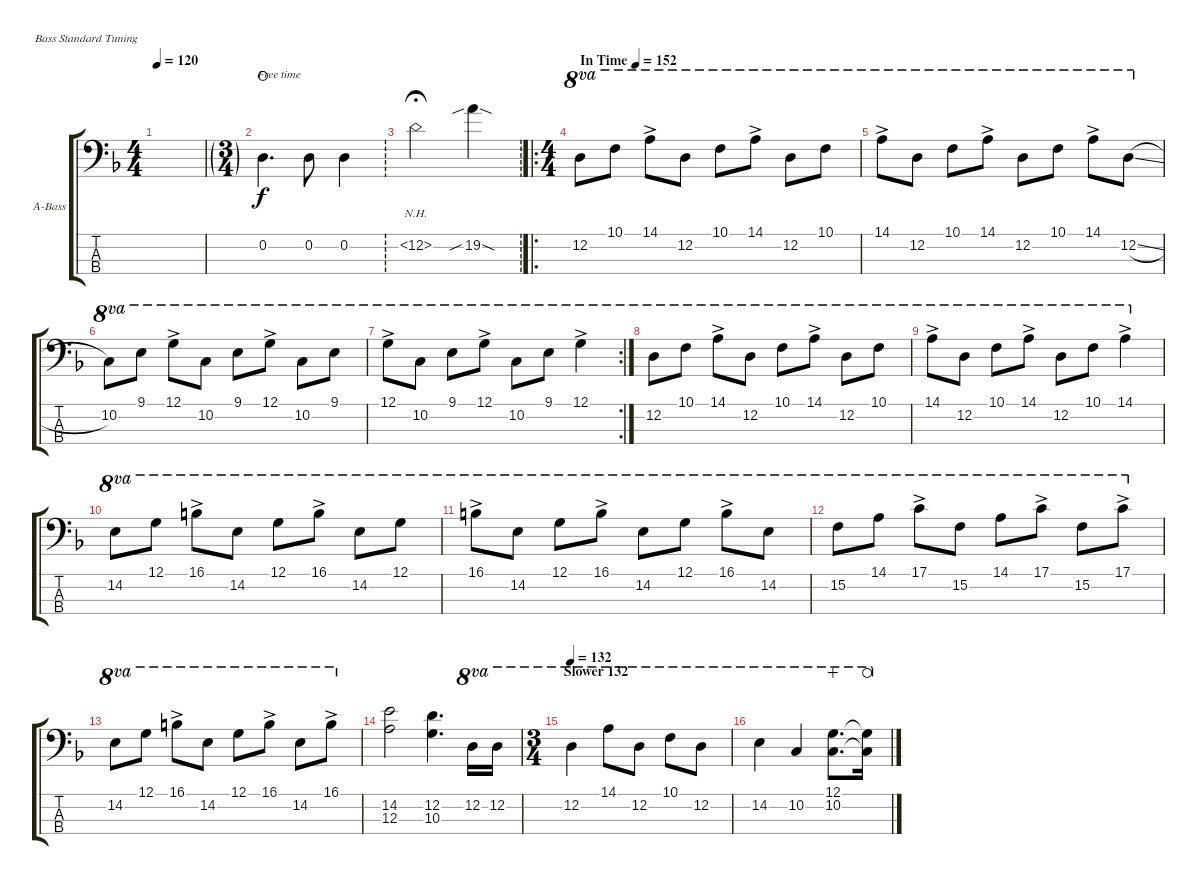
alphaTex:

\bracketExtendMode groupsimilarinstruments
\firstSystemTrackNameOrientation horizontal
\otherSystemsTrackNameOrientation horizontal
\track ("Bass" "A-Bass") {instrument distortionguitar}
\staff {score tabs}
\tuning (G2 D2 A1 E1)
\ts (4 4)
\tempo 120
\clef f4
\ks f
|
\ts (3 4)
\ft
0.2.4{d waho} 0.2.8 0.2.4 |
\ft
12.2{nh}.2{fermata (medium 0.5)} 19.2{sib sod}.4 |
\ro
\ts (4 4)
\beaming (8 2 2 2 2)
\tempo (152 "In Time")
12.2.8{ot 8va} 10.1.8{ot 8va} 14.1{ac}.8{ot 8va} 12.2.8{ot 8va} 10.1.8{ot 8va} 14.1{ac}.8{ot 8va} 12.2.8{ot 8va} 10.1.8{ot 8va} |
14.1{ac}.8{ot 8va} 12.2.8{ot 8va} 10.1.8{ot 8va} 14.1{ac}.8{ot 8va} 12.2.8{ot 8va} 10.1.8{ot 8va} 14.1{ac}.8{ot 8va} 12.2{sl}.8{ot 8va} |
10.2.8{ot 8va} 9.1.8{ot 8va} 12.1{ac}.8{ot 8va} 10.2.8{ot 8va} 9.1.8{ot 8va} 12.1{ac}.8{ot 8va} 10.2.8{ot 8va} 9.1.8{ot 8va} |
\rc 2
12.1{ac}.8{ot 8va} 10.2.8{ot 8va} 9.1.8{ot 8va} 12.1{ac}.8{ot 8va} 10.2.8{ot 8va} 9.1.8{ot 8va} 12.1{ac}.4{ot 8va} |
12.2.8{ot 8va} 10.1.8{ot 8va} 14.1{ac}.8{ot 8va} 12.2.8{ot 8va} 10.1.8{ot 8va} 14.1{ac}.8{ot 8va} 12.2.8{ot 8va} 10.1.8{ot 8va} |
14.1{ac}.8{ot 8va} 12.2.8{ot 8va} 10.1.8{ot 8va} 14.1{ac}.8{ot 8va} 12.2.8{ot 8va} 10.1.8{ot 8va} 14.1{ac}.4{ot 8va} |
14.2.8{ot 8va} 12.1.8{ot 8va} 16.1{ac}.8{ot 8va} 14.2.8{ot 8va} 12.1.8{ot 8va} 16.1{ac}.8{ot 8va} 14.2.8{ot 8va} 12.1.8{ot 8va} |
16.1{ac}.8{ot 8va} 14.2.8{ot 8va} 12.1.8{ot 8va} 16.1{ac}.8{ot 8va} 14.2.8{ot 8va} 12.1.8{ot 8va} 16.1{ac}.8{ot 8va} 14.2.8{ot 8va} |
15.2.8{ot 8va} 14.1.8{ot 8va} 17.1{ac}.8{ot 8va} 15.2.8{ot 8va} 14.1.8{ot 8va} 17.1{ac}.8{ot 8va} 15.2.8{ot 8va} 17.1{ac}.8{ot 8va} |
14.2.8{ot 8va} 12.1.8{ot 8va} 16.1{ac}.8{ot 8va} 14.2.8{ot 8va} 12.1.8{ot 8va} 16.1{ac}.8{ot 8va} 14.2.8{ot 8va} 16.1{ac}.8{ot 8va} |
(14.2 12.3).2 (12.2 10.3).4{d} 12.2.16{ot 8va} 12.2.16{ot 8va} |
\ts (3 4)
\beaming (8 2 2 2)
\section ("" "Slower 132")
\tempo 132
12.2.4{ot 8va} 14.1.8{ot 8va} 12.2.8{ot 8va} 10.1.8{ot 8va} 12.2.8{ot 8va} |
14.2.4{ot 8va} 10.2.4{ot 8va} (12.1 10.2).8{d ot 8va wahc} (12.1{t} 10.2{t}).16{ot 8va waho}
